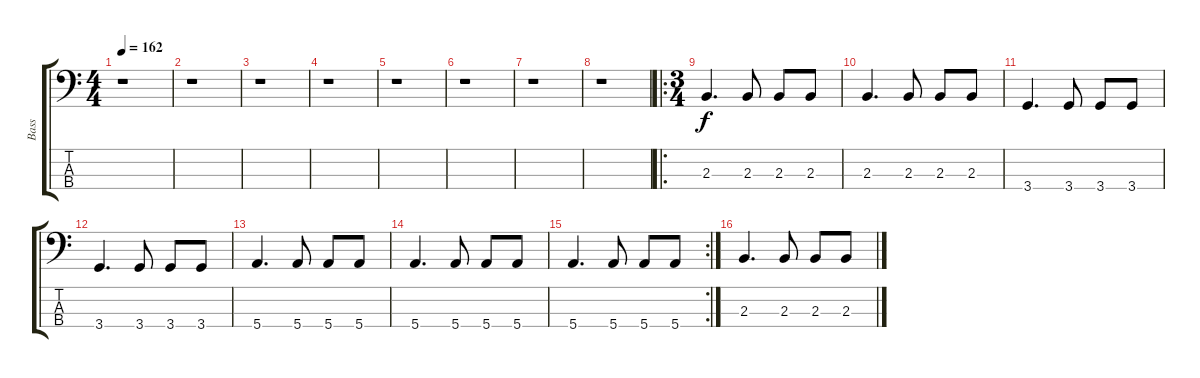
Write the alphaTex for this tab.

\track ("Bass" "Bass") {instrument electricbassfinger}
\staff {score tabs}
\tuning (G2 D2 A1 E1) {hide}
\ts (4 4)
\tempo 162
\clef f4
\ks c
r.1{dy f} |
r.1 |
r.1 |
r.1 |
r.1 |
r.1 |
r.1 |
r.1 |
\ro
\ts (3 4)
2.3.4{d} 2.3.8 2.3.8 2.3.8 |
2.3.4{d} 2.3.8 2.3.8 2.3.8 |
3.4.4{d} 3.4.8 3.4.8 3.4.8 |
3.4.4{d} 3.4.8 3.4.8 3.4.8 |
5.4.4{d} 5.4.8 5.4.8 5.4.8 |
5.4.4{d} 5.4.8 5.4.8 5.4.8 |
\rc 2
5.4.4{d} 5.4.8 5.4.8 5.4.8 |
2.3.4{d} 2.3.8 2.3.8 2.3.8
